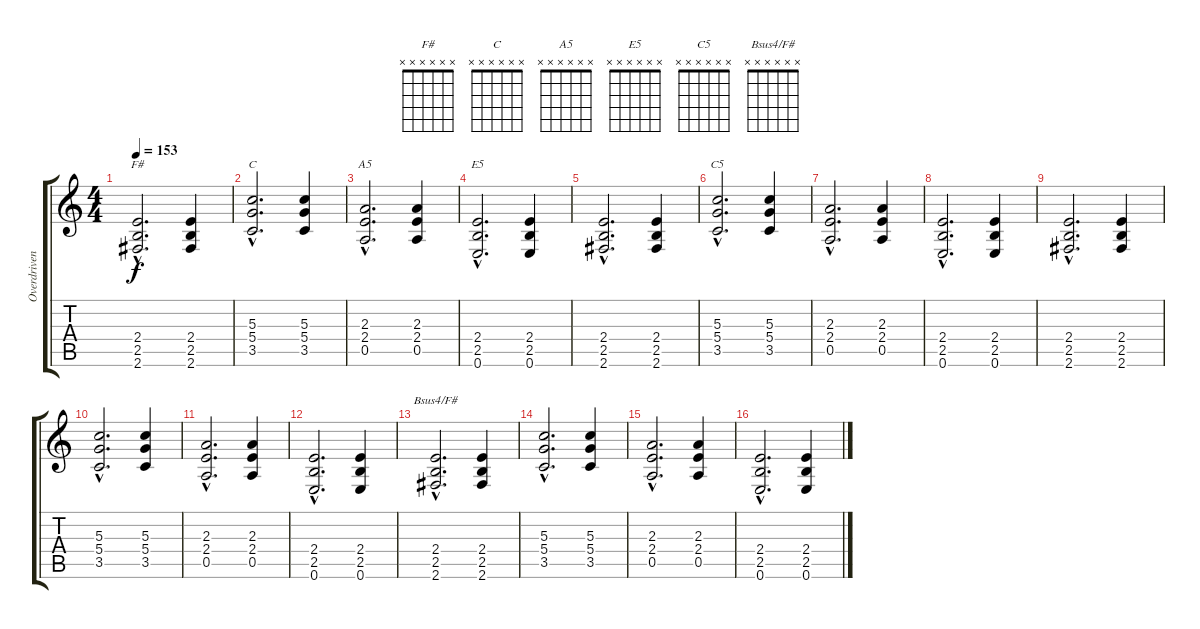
\track ("Overdriven Guitar" "Overdriven") {instrument overdrivenguitar}
\staff {score tabs}
\tuning (E4 B3 G3 D3 A2 E2) {hide}
\chord ("F#" x x x x x x) {firstfret 0}
\chord ("C" x x x x x x) {firstfret 0}
\chord ("A5" x x x x x x) {firstfret 0}
\chord ("E5" x x x x x x) {firstfret 0}
\chord ("C5" x x x x x x) {firstfret 0}
\chord ("Bsus4/F#" x x x x x x) {firstfret 0}
\ts (4 4)
\tempo 153
\clef g2
\ks c
(2.4{hac} 2.5{hac} 2.6{hac}).2{d ch "F#" dy f} (2.4 2.5 2.6).4 |
(5.3{hac} 5.4{hac} 3.5{hac}).2{d ch "C"} (5.3 5.4 3.5).4 |
(2.3{hac} 2.4{hac} 0.5{hac}).2{d ch "A5"} (2.3 2.4 0.5).4 |
(2.4{hac} 2.5{hac} 0.6{hac}).2{d ch "E5"} (2.4 2.5 0.6).4 |
(2.4{hac} 2.5{hac} 2.6{hac}).2{d} (2.4 2.5 2.6).4 |
(5.3{hac} 5.4{hac} 3.5{hac}).2{d ch "C5"} (5.3 5.4 3.5).4 |
(2.3{hac} 2.4{hac} 0.5{hac}).2{d} (2.3 2.4 0.5).4 |
(2.4{hac} 2.5{hac} 0.6{hac}).2{d} (2.4 2.5 0.6).4 |
(2.4{hac} 2.5{hac} 2.6{hac}).2{d} (2.4 2.5 2.6).4 |
(5.3{hac} 5.4{hac} 3.5{hac}).2{d} (5.3 5.4 3.5).4 |
(2.3{hac} 2.4{hac} 0.5{hac}).2{d} (2.3 2.4 0.5).4 |
(2.4{hac} 2.5{hac} 0.6{hac}).2{d} (2.4 2.5 0.6).4 |
(2.4{hac} 2.5{hac} 2.6{hac}).2{d ch "Bsus4/F#"} (2.4 2.5 2.6).4 |
(5.3{hac} 5.4{hac} 3.5{hac}).2{d} (5.3 5.4 3.5).4 |
(2.3{hac} 2.4{hac} 0.5{hac}).2{d} (2.3 2.4 0.5).4 |
(2.4{hac} 2.5{hac} 0.6{hac}).2{d} (2.4 2.5 0.6).4
